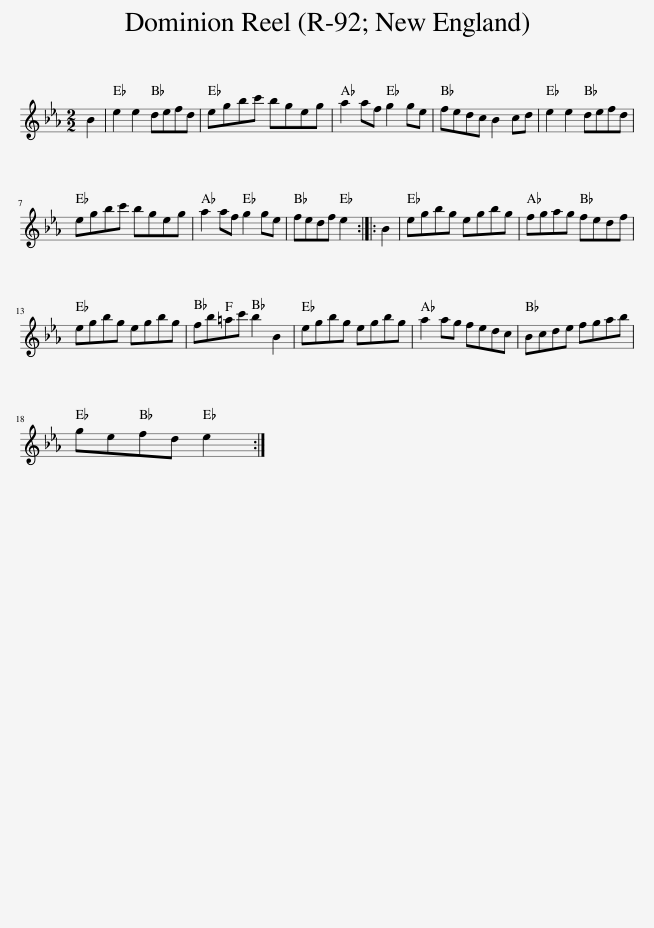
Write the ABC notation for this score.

X:1
L:1/8
M:2/2
I:linebreak $
K:Eb
V:1 treble
V:1
 B2 | e2 e2 defd | egbc' bgeg | a2 af g2 ge | fedc B2 cd | %5
 e2 e2 defd |$ egbc' bgeg | a2 af g2 ge | fedf e2 :: B2 | %10
 egbg egbg | fgag fedf |$ egbg egbg | fb=ac' b2 B2 | egbg egbg | %15
 a2 ag fedc | Bcde fgab |$ gefd e2 :| %18
